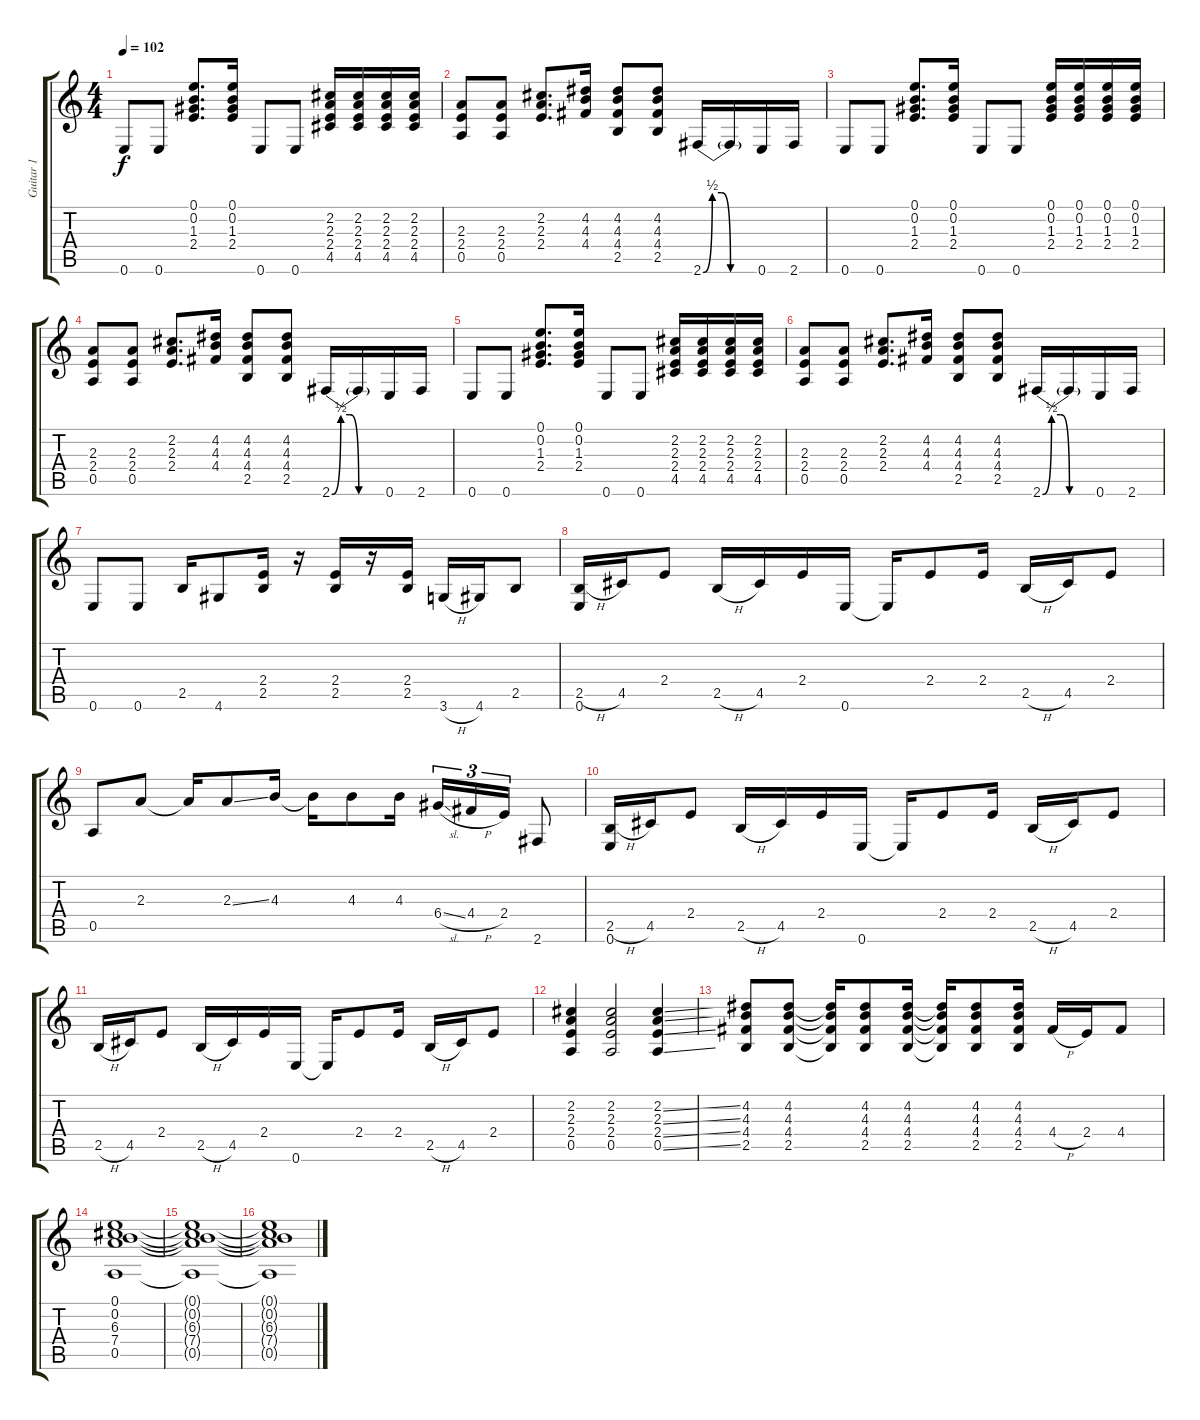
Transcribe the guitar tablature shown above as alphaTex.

\track ("Guitar 1" "Guitar 1") {instrument overdrivenguitar}
\staff {score tabs}
\tuning (E4 B3 G3 D3 A2 E2) {hide}
\ts (4 4)
\tempo 102
\clef g2
\ks c
0.6.8{dy f} 0.6.8 (0.1 0.2 1.3 2.4).8{d} (0.1 0.2 1.3 2.4).16 0.6.8 0.6.8 (2.2 2.3 2.4 4.5).16 (2.2 2.3 2.4 4.5).16 (2.2 2.3 2.4 4.5).16 (2.2 2.3 2.4 4.5).16 |
(2.3 2.4 0.5).8 (2.3 2.4 0.5).8 (2.2 2.3 2.4).8{d} (4.2 4.3 4.4).16 (4.2 4.3 4.4 2.5).8 (4.2 4.3 4.4 2.5).8 2.6{be (custom 0 0 10 2 20 2 30 0 60 0)}.16 2.6{t}.16 0.6.16 2.6.16 |
0.6.8 0.6.8 (0.1 0.2 1.3 2.4).8{d} (0.1 0.2 1.3 2.4).16 0.6.8 0.6.8 (0.1 0.2 1.3 2.4).16 (0.1 0.2 1.3 2.4).16 (0.1 0.2 1.3 2.4).16 (0.1 0.2 1.3 2.4).16 |
(2.3 2.4 0.5).8 (2.3 2.4 0.5).8 (2.2 2.3 2.4).8{d} (4.2 4.3 4.4).16 (4.2 4.3 4.4 2.5).8 (4.2 4.3 4.4 2.5).8 2.6{be (custom 0 0 10 2 20 2 30 0 60 0)}.16 2.6{t}.16 0.6.16 2.6.16 |
0.6.8 0.6.8 (0.1 0.2 1.3 2.4).8{d} (0.1 0.2 1.3 2.4).16 0.6.8 0.6.8 (2.2 2.3 2.4 4.5).16 (2.2 2.3 2.4 4.5).16 (2.2 2.3 2.4 4.5).16 (2.2 2.3 2.4 4.5).16 |
(2.3 2.4 0.5).8 (2.3 2.4 0.5).8 (2.2 2.3 2.4).8{d} (4.2 4.3 4.4).16 (4.2 4.3 4.4 2.5).8 (4.2 4.3 4.4 2.5).8 2.6{be (custom 0 0 10 2 20 2 30 0 60 0)}.16 2.6{t}.16 0.6.16 2.6.16 |
0.6.8 0.6.8 2.5.16 4.6.8 (2.4 2.5).16 r.16 (2.4 2.5).16 r.16 (2.4 2.5).16 3.6{h}.16 4.6.16 2.5.8 |
(2.5{h} 0.6).16 4.5.16 2.4.8 2.5{h}.16 4.5.16 2.4.16 0.6.16 0.6{t}.16 2.4.8 2.4.16 2.5{h}.16 4.5.16 2.4.8 |
0.5.8 2.3.8 2.3{t}.16 2.3{ss}.8 4.3.16 4.3{t}.16 4.3.8 4.3.16 6.4{sl}.16{tu (3 2)} 4.4{h}.16{tu (3 2)} 2.4.16{tu (3 2)} 2.6.8 |
(2.5{h} 0.6).16 4.5.16 2.4.8 2.5{h}.16 4.5.16 2.4.16 0.6.16 0.6{t}.16 2.4.8 2.4.16 2.5{h}.16 4.5.16 2.4.8 |
2.5{h}.16 4.5.16 2.4.8 2.5{h}.16 4.5.16 2.4.16 0.6.16 0.6{t}.16 2.4.8 2.4.16 2.5{h}.16 4.5.16 2.4.8 |
(2.2 2.3 2.4 0.5).4 (2.2 2.3 2.4 0.5).2 (2.2{ss} 2.3{ss} 2.4{ss} 0.5{ss}).4 |
(4.2 4.3 4.4 2.5).8 (4.2 4.3 4.4 2.5).8 (4.2{t} 4.3{t} 4.4{t} 2.5{t}).16 (4.2 4.3 4.4 2.5).8 (4.2 4.3 4.4 2.5).16 (4.2{t} 4.3{t} 4.4{t} 2.5{t}).16 (4.2 4.3 4.4 2.5).8 (4.2 4.3 4.4 2.5).16 4.4{h}.16 2.4.16 4.4.8 |
(0.1 0.2 6.3 7.4 0.5).1 |
(0.1{t} 0.2{t} 6.3{t} 7.4{t} 0.5{t}).1 |
(0.1{t} 0.2{t} 6.3{t} 7.4{t} 0.5{t}).1
